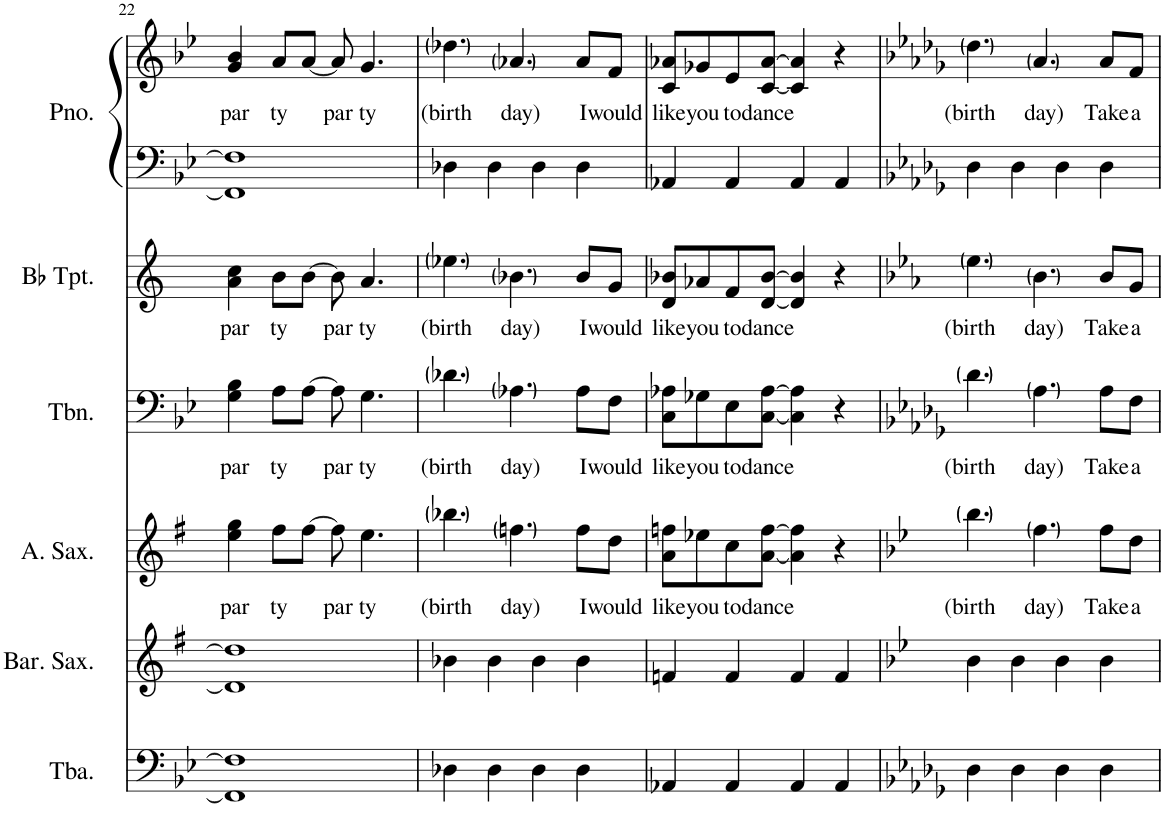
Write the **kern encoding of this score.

**kern	**kern	**kern	**text	**kern	**text	**kern	**text	**kern	**kern	**text
*part6	*part5	*part4	*part4	*part3	*part3	*part2	*part2	*part1	*part1	*part1
*staff7	*staff6	*staff5	*staff5	*staff4	*staff4	*staff3	*staff3	*staff2	*staff1	*staff1
*I"Tuba	*I"Baritone Saxophone	*I"Alto Saxophone	*	*I"Trombone	*	*I"Bb Trumpet	*	*I"Piano	*	*
*I'Tba.	*I'Bar. Sax.	*I'A. Sax.	*	*I'Tbn.	*	*I'Bb Tpt.	*	*I'Pno.	*	*
!!LO:PB:g=z
*clefF4	*clefG2	*clefG2	*	*clefF4	*	*clefG2	*	*clefF4	*clefG2	*
*	*Trd12c21	*Trd5c9	*	*	*	*Trd1c2	*	*	*	*
*k[b-e-]	*k[f#]	*k[f#]	*	*k[b-e-]	*	*k[]	*	*k[b-e-]	*k[b-e-]	*
*M4/4	*M4/4	*M4/4	*	*M4/4	*	*M4/4	*	*M4/4	*M4/4	*
=22	=22	=22	=22	=22	=22	=22	=22	=22	=22	=22
!	!	!	!LO:LY:b	!	!LO:LY:b	!	!LO:LY:b	!	!	!LO:LY:b
1FF] 1F]	1d] 1dd]	4ee\ 4gg\	par	4G\ 4B-\	par	4a\ 4cc\	par	1FF] 1F]	4g/ 4b-/	par
!	!	!	!LO:LY:b	!	!LO:LY:b	!	!LO:LY:b	!	!	!LO:LY:b
.	.	8ff#\L	ty	8A\L	ty	8b\L	ty	.	8a/L	ty
.	.	[8ff#\J	.	[8A\J	.	[8b\J	.	.	[8a/J	.
!	!	!	!LO:LY:b	!	!LO:LY:b	!	!LO:LY:b	!	!	!LO:LY:b
.	.	8ff#\]	par	8A\]	par	8b\]	par	.	8a/]	par
!	!	!	!LO:LY:b	!	!LO:LY:b	!	!LO:LY:b	!	!	!LO:LY:b
.	.	4.ee\	ty	4.G\	ty	4.a/	ty	.	4.g/	ty
=23	=23	=23	=23	=23	=23	=23	=23	=23	=23	=23
!	!	!	!LO:LY:b	!	!LO:LY:b	!	!LO:LY:b	!	!	!LO:LY:b
4D-X\	4b-X\	4.bb-X\	(birth	4.d-X\	(birth	4.ee-X\	(birth	4D-X\	4.dd-X\	(birth
4D-\	4b-\	.	.	.	.	.	.	4D-\	.	.
!	!	!	!LO:LY:b	!	!LO:LY:b	!	!LO:LY:b	!	!	!LO:LY:b
.	.	4.ffn\	day)	4.A-X\	day)	4.b-X\	day)	.	4.a-X/	day)
4D-\	4b-\	.	.	.	.	.	.	4D-\	.	.
!	!	!	!LO:LY:b	!	!LO:LY:b	!	!LO:LY:b	!	!	!LO:LY:b
4D-\	4b-\	8ff\L	I	8A-\L	I	8b-/L	I	4D-\	8a-/L	I
!	!	!	!LO:LY:b	!	!LO:LY:b	!	!LO:LY:b	!	!	!LO:LY:b
.	.	8dd\J	would	8F\J	would	8g/J	would	.	8f/J	would
=24	=24	=24	=24	=24	=24	=24	=24	=24	=24	=24
!	!	!	!LO:LY:b	!	!LO:LY:b	!	!LO:LY:b	!	!	!LO:LY:b
4AA-X/	4fn/	8a\ 8ffn\L	like	8C\ 8A-X\L	like	8d/ 8b-X/L	like	4AA-X/	8c/ 8a-X/L	like
!	!	!	!LO:LY:b	!	!LO:LY:b	!	!LO:LY:b	!	!	!LO:LY:b
.	.	8ee-X\	you	8G-X\	you	8a-X/	you	.	8g-X/	you
!	!	!	!LO:LY:b	!	!LO:LY:b	!	!LO:LY:b	!	!	!LO:LY:b
4AA-/	4f/	8cc\	to	8E-\	to	8f/	to	4AA-/	8e-/	to
!	!	!	!LO:LY:b	!	!LO:LY:b	!	!LO:LY:b	!	!	!LO:LY:b
.	.	[8a\ [8ff\J	dance	[8C\ [8A-\J	dance	[8d/ [8b-/J	dance	.	[8c/ [8a-/J	dance
4AA-/	4f/	4a\] 4ff\]	.	4C\] 4A-\]	.	4d/] 4b-/]	.	4AA-/	4c/] 4a-/]	.
4AA-/	4f/	4r	.	4r	.	4r	.	4AA-/	4r	.
=25	=25	=25	=25	=25	=25	=25	=25	=25	=25	=25
*k[b-e-a-d-g-]	*k[b-e-]	*k[b-e-]	*	*k[b-e-a-d-g-]	*	*k[b-e-a-]	*	*k[b-e-a-d-g-]	*k[b-e-a-d-g-]	*
!	!	!	!LO:LY:b	!	!LO:LY:b	!	!LO:LY:b	!	!	!LO:LY:b
4D-\	4b-\	4.bb-\	(birth	4.d-\	(birth	4.ee-\	(birth	4D-\	4.dd-\	(birth
4D-\	4b-\	.	.	.	.	.	.	4D-\	.	.
!	!	!	!LO:LY:b	!	!LO:LY:b	!	!LO:LY:b	!	!	!LO:LY:b
.	.	4.ff\	day)	4.A-\	day)	4.b-\	day)	.	4.a-/	day)
4D-\	4b-\	.	.	.	.	.	.	4D-\	.	.
!	!	!	!LO:LY:b	!	!LO:LY:b	!	!LO:LY:b	!	!	!LO:LY:b
4D-\	4b-\	8ff\L	Take	8A-\L	Take	8b-/L	Take	4D-\	8a-/L	Take
!	!	!	!LO:LY:b	!	!LO:LY:b	!	!LO:LY:b	!	!	!LO:LY:b
.	.	8dd\J	a	8F\J	a	8g/J	a	.	8f/J	a
=	=	=	=	=	=	=	=	=	=	=
*-	*-	*-	*-	*-	*-	*-	*-	*-	*-	*-
